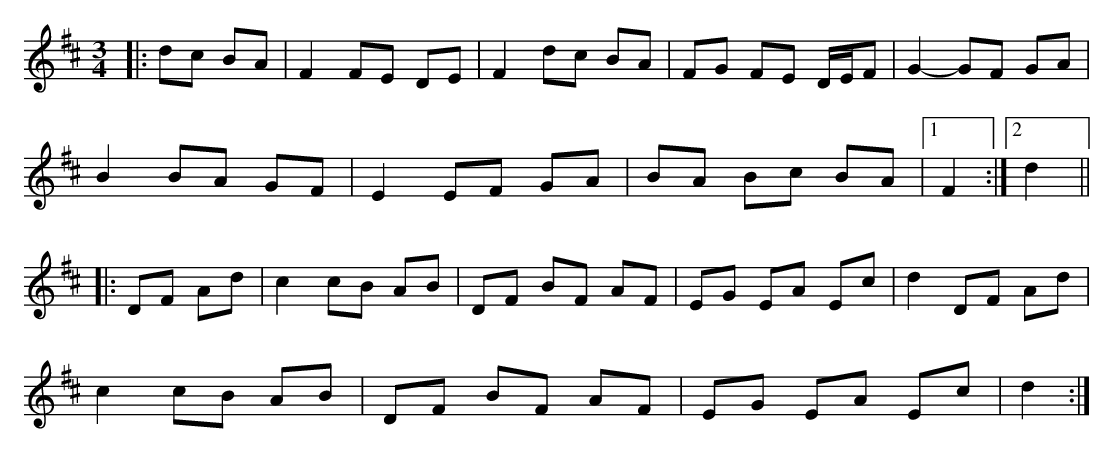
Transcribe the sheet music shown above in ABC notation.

X:1
M:3/4
K:D
|:dc BA|F2 FE DE|F2 dc BA|FG FE D/E/F|G2- GF GA|
B2 BA GF|E2 EF GA|BA Bc BA|1 F2:|2 d2||
|:DF Ad|c2 cB AB|DF BF AF|EG EA Ec|d2 DF Ad|
c2 cB AB|DF BF AF|EG EA Ec|d2:|
